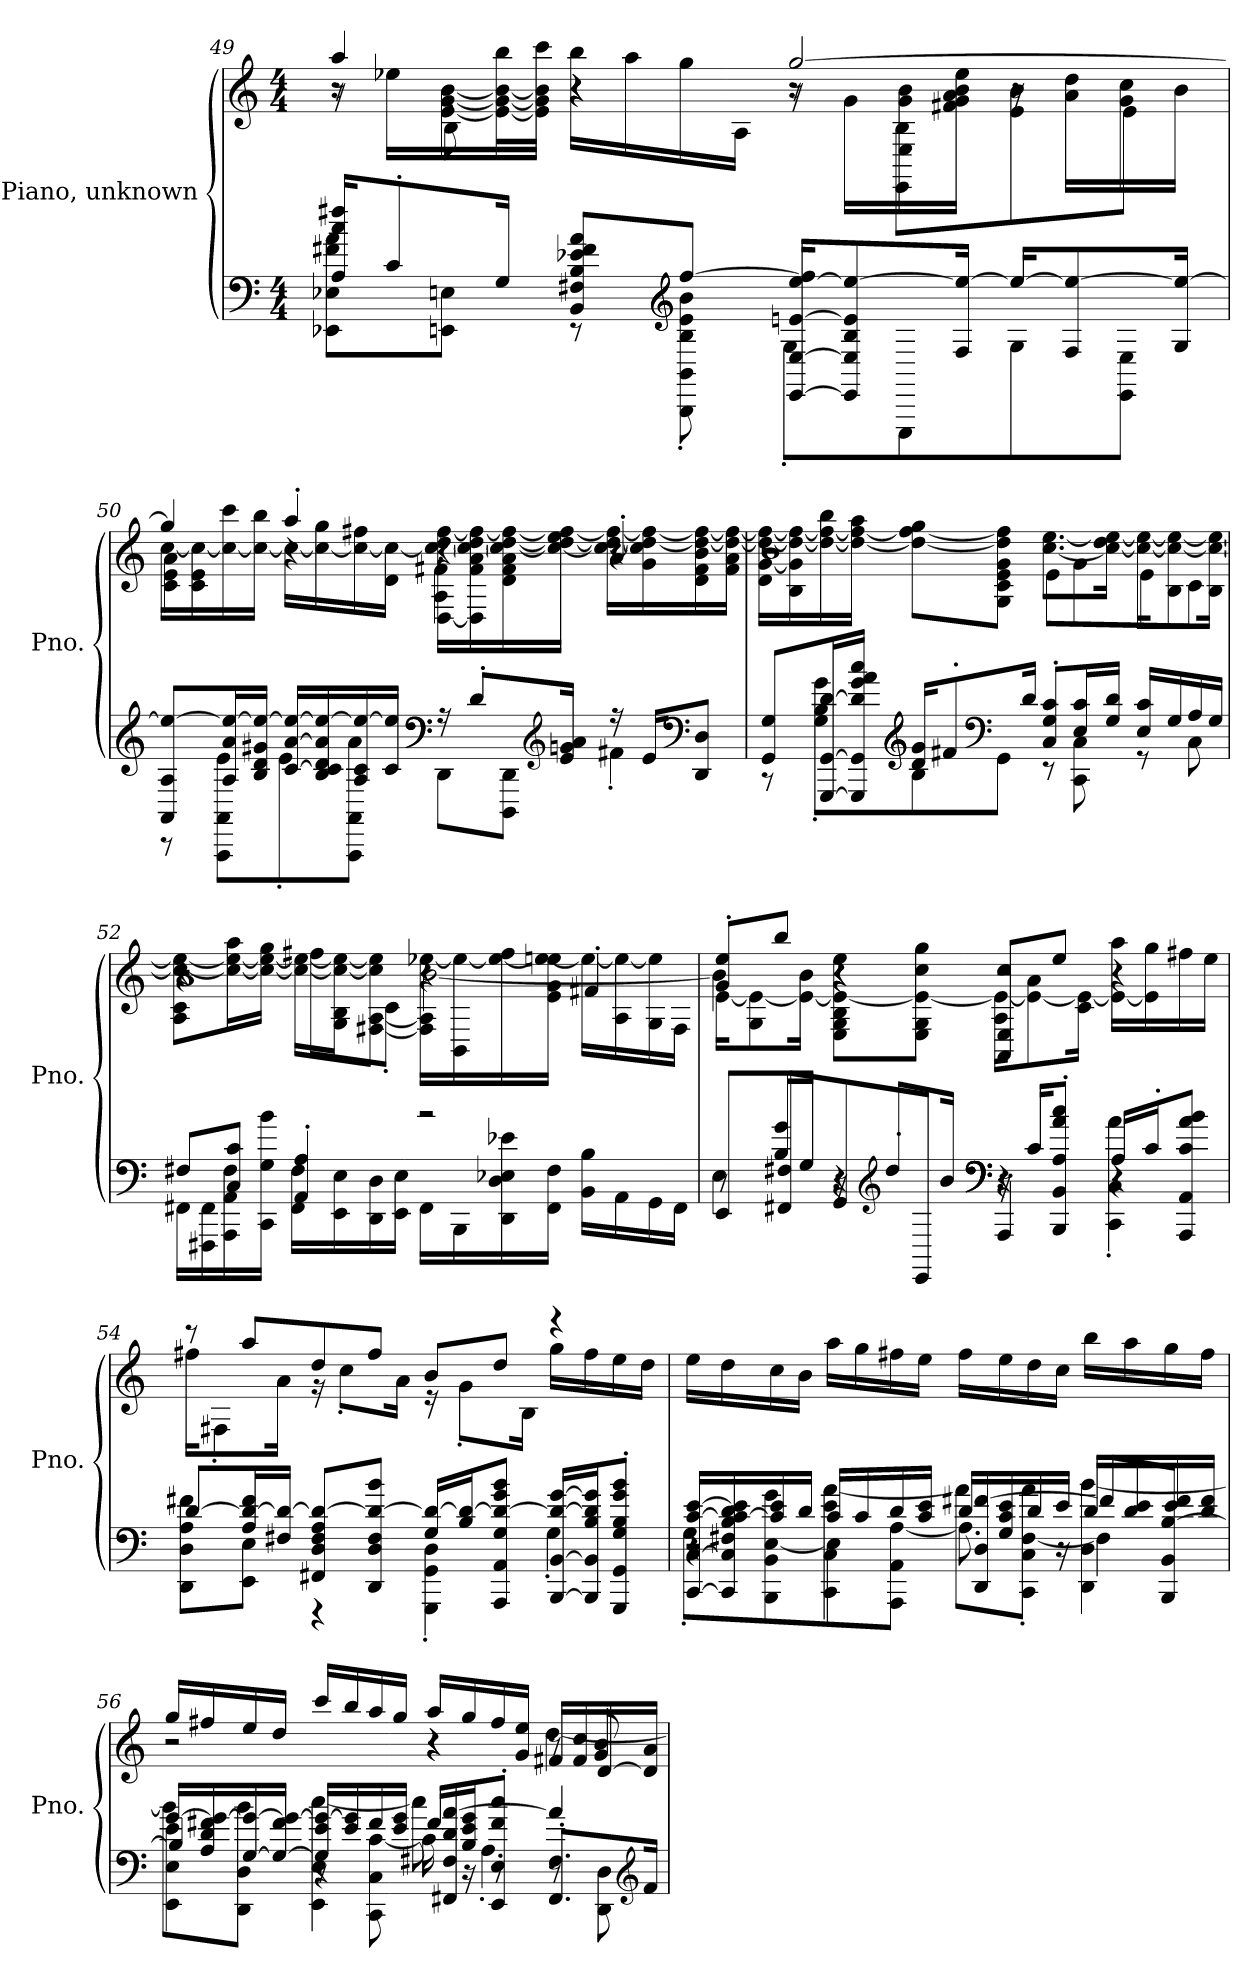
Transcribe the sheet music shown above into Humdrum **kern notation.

**kern	**kern
*part1	*part1
*staff2	*staff1
*I"Piano, unknown	*
*I'Pno.	*
!!LO:LB:g=z
*clefF4	*clefG2
*k[]	*k[]
*M4/4	*M4/4
=49	=49
*^	*^
*	*	*	*^
16A/ 16cc/ 16ff#X/KL	8EE-X\ 8E-X\ 8f#X\ 8a\L	4aa/	16r	8r
8c'/	.	.	16ee-X\LL	.
.	8EEn\ 8En\J	.	[16e\ [16g\ [16b\	8B'\
16G/Jk	.	.	32e\_ 32g\_ 32b\_ 32bb\L	.
.	.	.	32e\] 32g\] 32b\] 32ccc\JJJ	.
8BB/ 8F#X/ 8B/ 8e-X/ 8f#/ 8a/L	8r	4r	16bb\LL	4r
.	.	.	16aa\	.
*clefG2	*	*	*	*
[8ff#/J	8BBB\' 8BB\' 8B\' 8e-\' 8b\'	.	16gg\	.
.	.	.	16A\JJ	.
[16EE/ [16E/ [16en/ [16ee/ 16ff#/]KL	8G'\L	[2gg/	16r	8r
8EE/] 8E/] 8B/ 8e/] 8ee/_	.	.	16g\LL	.
.	8EEE\	.	16E\ 16g\ 16b\	8EE\ 8B\L
16F#/ 16ee/_Jk	.	.	16f#X\ 16g\ 16a\ 16b\ 16ee-\JJ	.
16ee/KL_	8G\	.	16r	8e\ 8b\
8F#/ 8ee/_	.	.	16a\ 16dd\LL	.
.	8EE\ 8E\J	.	16g\ 16cc\	8e\J
16G/ 16ee/_Jk	.	.	16b\JJ	.
!!LO:LB:g=z	!!	!!
=50	=50	=50	=50	=50
8AA/ 8A/ 8ee/_L	8r	4gg/]	[16cc\LL	4c\' 4e\' 4a\'
.	.	.	16c\ 16e\ 16cc\_	.
16A/ 16a/ 16ee/_L	8AAA\ 8AA\ 8e\L	.	16cc\_ 16ccc\	.
16B/ 16d/ 16g#X/ 16ee/_JJ	.	.	16cc\_ 16bb\JJ	.
[16c/ [16a/ 16ee/_LL	8e'\	4aa'/	16cc\LL_	4r
16B/ 16c/] 16d/ 16a/] 16ee/_	.	.	16cc\_ 16gg\	.
16A/ 16c/ 16ee/_	8AAA\ 8AA\ 8a\J	.	16cc\_ 16ff#X\	.
16c/ 16ee/]JJ	.	.	16d\ 16cc\_JJ	.
*clefF4	*	*	*	*
16r	8DD\L	4r	[16D\ 16cc\_ [16dd\ [16ff#\LL	4A\' 4f#X\'
8d'/L	.	.	16D\] 16f#\ 16a\ 16cc\_ 16dd\_ 16ff#\_	.
.	8DDD\ 8DD\J	.	16d\ 16f#\ 16a\ 16cc\_ 16dd\_ 16ff#\_	.
*clefG2	*	*	*	*
16e/ 16gn/ 16a/Jk	.	.	16cc\_ 16dd\_ 16ee\ 16ff#\_JJ	.
16r	4f#X'\	4a'/	16cc\_ 16dd\_ 16ff#\_LL	4r
16e/KL	.	.	16g\ 16cc\] 16dd\_ 16ff#\_	.
*clefF4	*	*	*	*
8DD/ 8D/J	.	.	16d\ 16f#\ 16b\ 16dd\_ 16ff#\_	.
.	.	.	16f#\ 16a\ 16dd\_ 16ff#\_JJ	.
!!LO:PB:g=z	!!	!!
=51	=51	=51	=51	=51
8GG/ 8G/L	8r	1b	16d\ [16g\ 16dd\_ 16ff#\_LL	2r
.	.	.	16B\ 16g\] 16dd\_ 16ff#\_	.
[16GGG/ [16GG/ [16d/L	8G\' 8B\' 8g\'L	.	16dd\_ 16ff#\_ 16bb\	.
16GGG/] 16GG/] 16d/] 16g/ 16a/ 16cc/JJ	.	.	16dd\_ 16ff#\_ 16aa\JJ	.
*clefG2	*	*	*	*
16d/ 16g/KL	8B\	.	8dd\_ 8ff#\_ 8gg\L	.
8f#X'/	.	.	.	.
*clefF4	*	*	*	*
.	8GG\J	.	8G\ 8c\ 8e\ 8g\ 8dd\] 8ff#\]J	.
16d/Jk	.	.	.	.
8C/' 8G/' 8c/'L	8r	.	[8.cc\ [8.ee\L	8e\L
16E/ 16c/L	8CC\ 8C\	.	.	8g\
16G/ 16d/JJ	.	.	16cc\_ 16dd\ 16ee\_Jk	.
16E/ 16c/LL	8r	.	16cc\_ 16ee\_KL	8e\
16G/	.	.	8B\ 8cc\_ 8ee\_	.
16A/	8C\	.	.	8c\J
16G/JJ	.	.	16B\ 16cc\_ 16ee\_Jk	.
!!LO:LB:g=z
=52	=52	=52	=52	=52
*	*	*	*	*^
8F#X/L	16FF#X\LL	1a	8A\ 8c\ 8cc\_ 8ee\_L	2r	4r
.	16FFF#X\ 16FF#\	.	.	.	.
8C/ 8c/J	16AAA\ 16AA\ 16F#\	.	16cc\_ 16ee\_ 16aa\L	.	.
.	16CC\ 16G\ 16b\JJ	.	16cc\_ 16ee\_ 16gg\JJ	.	.
4AA/' 4A/'	16FF#\ 16F#\LL	.	16cc\_ 16ee\_LL	.	8ff#X\L
.	16EE\ 16E\	.	16G\ 16B\ 16cc\_ 16ee\_J	.	.
.	16DD\ 16D\	.	[8F#X\ [8A\ 8cc\] 8ee\]J	.	8c'\J
.	16EE\ 16E\JJ	.	.	.	.
2r	16FF#\LL	.	16F#\] 16A\] [16ee-X\LL	4r	[2b\
.	16BBB\	.	16BB\ 16ee-\_	.	.
.	16DD\ 16D\ 16E-X\ 16e-X\	.	16ee-\_ 16ff#\	.	.
.	16FF#\ 16F#\JJ	.	16e\ 16g\ 16ee-\_ 16een\JJ	.	.
.	16BB\ 16B\LL	.	16ee-\LL_	4f#X'/	.
.	16AA\	.	16A\ 16ee-\_	.	.
.	16GG\	.	16G\ 16ee-\]	.	.
.	16FF#\JJ	.	16F#\JJ	.	.
*	*	*	*	*v	*v
!!LO:LB:g=z
=53	=53	=53	=53	=53
*	*^	*	*	*
8EE/L	4E\	8r	8g/' 8ee/'L	[16e\KL	4b\]
.	.	.	.	8G\ 8e\_	.
16B/ 16g/L	.	8FF#X/ 8F#X/L	8bb/J	.	.
16G/JJ	.	.	.	16e\_ 16b\Jk	.
16r	4r	8GG/	4r	8E\ 8G\ 8B\ 8e\_ 8ee\L	4r
*clefG2	*	*	*	*	*
8dd'/L	.	.	.	.	.
.	.	8EE/J	.	8E\ 8G\ 8e\_ 8cc\ 8gg\J	.
16b/Jk	.	.	.	.	.
*clefF4	*	*	*	*	*
16r	4r	4AAA'/	8AA/ 8E/ 8cc/L	16A\ 16e\_KL	2r
16c/KL	.	.	.	8e\_ 8a\	.
8BBB/' 8BB/' 8A/' 8a/' 8cc/'J	.	.	8ee/J	.	.
.	.	.	.	16c\ 16e\_Jk	.
16A/LL	4CC\' 4C\' 4a\'	4r	4r	16e\_ 16aa\LL	.
16c'/J	.	.	.	16e\] 16gg\	.
8AAA/ 8AA/ 8c/ 8a/ 8b/J	.	.	.	16ff#X\	.
.	.	.	.	16ee\JJ	.
*	*v	*v	*	*	*
*	*	*	*v	*v
=54	=54	=54	=54
[8d/L	8DD\ 8D\ 8A\ 8f#X\L	8r	16ff#X\KL
.	.	.	8F#X'\
16A/ 16d/_ 16f#/L	8EE\ 8E\J	8aa/L	.
16F#X/ 16d/_JJ	.	.	16a\Jk
8FF#X/ 8D/ 8F#/ 8A/ 8d/_L	4r	8dd/	16r
.	.	.	8cc'\L
8DD/ 8D/ 8F#/ 8d/_ 8b/J	.	8ff#/J	.
.	.	.	16a\Jk
16G/ 16d/_LL	4GGG\' 4GG\' 4D\'	8b/L	16r
16B/ 16d/_J	.	.	8g'\L
8AAA/ 8AA/ 8G/ 8d/_ 8g/ 8b/J	.	8dd/J	.
.	.	.	16B\Jk
[16BBB/ [16BB/ 16d/_ [16g/LL	4G'\	4r	16gg\LL
16BBB/] 16BB/] 16B/ 16d/] 16g/]J	.	.	16ff#\
8GGG/' 8GG/' 8G/' 8B/' 8g/' 8b/'J	.	.	16ee\
.	.	.	16dd\JJ
*	*	*v	*v
!!LO:LB:g=z
=55	=55	=55
*^	*^	*
[16CC/ [16C/ [16c/ [16e/LL	8G'\L	2r	4r	16ee\LL
16CC/] 16C/] 16F#X/ 16B/ 16c/_ 16d/ 16e/]	.	.	.	16dd\
16c/] 16e/	8BBB\ 8BB\ [8E\ 8g\	.	.	16cc\
16d/JJ	.	.	.	16b\JJ
16c/LL	8E\]	.	4CC\ 4C\ 4e\ [4a\	16aa\LL
16c/	.	.	.	16gg\
16d/	8AAA\ 8AA\ [8A\J	.	.	16ff#X\
16c/ 16e/JJ	.	.	.	16ee\JJ
16d/LL	8.A\]	4DD/ 4D/ [4f#X/	8a\L]	16ff#\LL
16G/ 16c/ 16e/	.	.	.	16ee\
16d/	.	.	8CC\' 8C\' [8F#\' 8a\'J	16dd\
16e/JJ	16r	.	.	16cc\JJ
16d/LL	4DD\ 4D\ [4b\	8f#/L]	4F#\]	16bb\LL
16d/ 16e/	.	.	.	16aa\
16e/ 16f#/	.	8BBB/ 8BB/ [8B/J	.	16gg\
16d/ 16f#/JJ	.	.	.	16ff#\JJ
!!LO:LB:g=z
=56	=56	=56	=56	=56
*	*	*	*	*^
*	*	*	*	*	*^
[16g/LL	8b\L]	4B/]	4EE\' 4E\' 4e\'	16gg/LL	2r	2r
16A/ 16d/ 16f#X/ 16g/_	.	.	.	16ff#X/	.	.
[16G/ 16g/_	8DD\ 8D\ 8b\J	.	.	16ee/	.	.
16G/_ 16f#/ 16g/_JJ	.	.	.	16dd/JJ	.	.
16G/] 16e/ 16g/_LL	4EE\ 4E\ [4cc\	4r	8r	16ccc/LL	.	.
16e/ 16g/]	.	.	.	16bb/	.	.
16f#/	.	.	8CC\ 8C\ [8c\	16aa/	.	.
16e/ 16g/JJ	.	.	.	16gg/JJ	.	.
16f#/LL	8cc\]	4FF#X/ 4F#X/ 4d/ [4a/	16c\]	16aa/LL	4r	4r
16B/ 16e/ 16g/J	.	.	16r	16gg/	.	.
8EE/' 8E/' 8f#/' 8cc/'J	4.A'\	.	8r	16ff#/	.	.
.	.	.	.	16g/ 16ee/JJ	.	.
8.FF#/' 8.F#/'L	.	4a/]	8r	16f#X/LL	[4dd\	8r
.	.	.	.	16f#/ 16cc/	.	.
.	.	.	8DD\ 8D\	[16d/	.	8g/' 8b/'
*clefG2	*	*	*	*	*	*
16f#/Jk	.	.	.	16d/] 16a/JJ	.	.
*v	*v	*v	*v	*	*	*
*	*v	*v	*v
=	=
*-	*-
